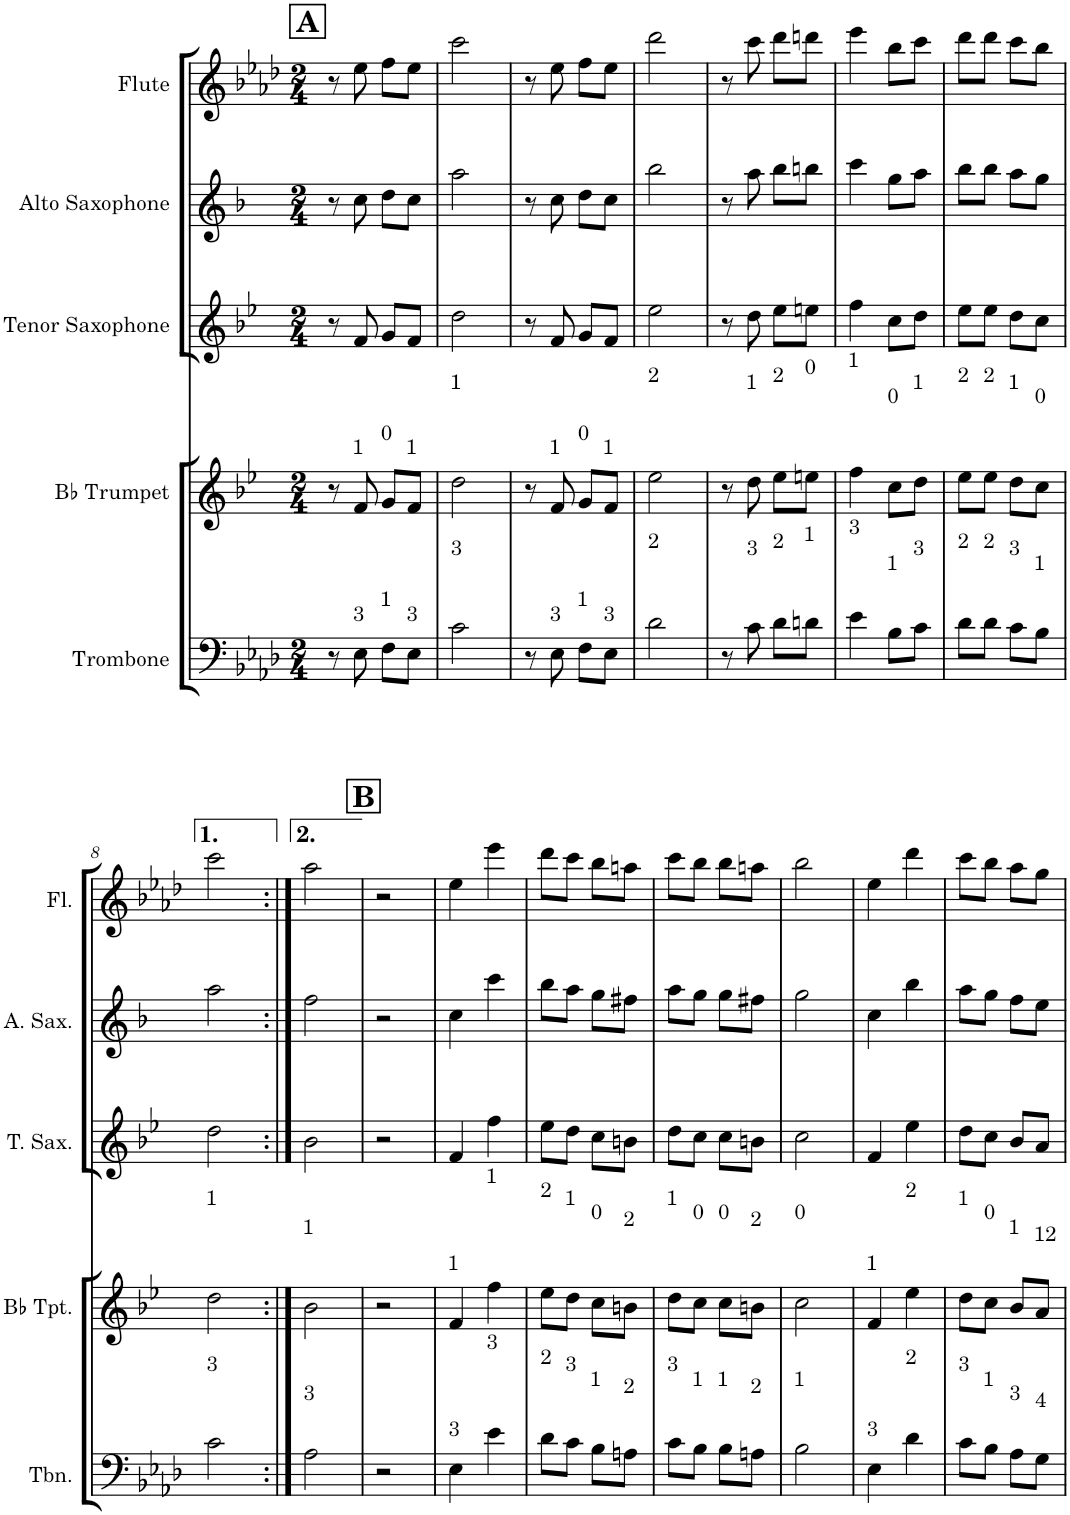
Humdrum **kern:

**kern	**kern	**kern	**kern	**kern
*part5	*part4	*part3	*part2	*part1
*staff5	*staff4	*staff3	*staff2	*staff1
*I"Trombone	*I"Bb Trumpet	*I"Tenor Saxophone	*I"Alto Saxophone	*I"Flute
*I'Tbn.	*I'Bb Tpt.	*I'T. Sax.	*I'A. Sax.	*I'Fl.
*clefF4	*clefG2	*clefG2	*clefG2	*clefG2
*	*Trd1c2	*Trd8c14	*Trd5c9	*
*k[b-e-a-d-]	*k[b-e-]	*k[b-e-]	*k[b-]	*k[b-e-a-d-]
*M2/4	*M2/4	*M2/4	*M2/4	*M2/4
!!LO:REH:place=s1:a:B:cj:fs=14:t=A
=1	=1	=1	=1	=1
8r	8r	8r	8r	8r
!	!LO:TX:a:t=1	!	!	!
!LO:TX:a:t=3	!	!	!	!
8E-\	8f/	8f/	8cc\	8ee-\
!	!LO:TX:a:t=0	!	!	!
!LO:TX:a:t=1	!	!	!	!
8F\L	8g/L	8g/L	8dd\L	8ff\L
!	!LO:TX:a:t=1	!	!	!
!LO:TX:a:t=3	!	!	!	!
8E-\J	8f/J	8f/J	8cc\J	8ee-\J
=2	=2	=2	=2	=2
!	!LO:TX:a:t=1	!	!	!
!LO:TX:a:t=3	!	!	!	!
2c\	2dd\	2dd\	2aa\	2ccc\
=3	=3	=3	=3	=3
8r	8r	8r	8r	8r
!	!LO:TX:a:t=1	!	!	!
!LO:TX:a:t=3	!	!	!	!
8E-\	8f/	8f/	8cc\	8ee-\
!	!LO:TX:a:t=0	!	!	!
!LO:TX:a:t=1	!	!	!	!
8F\L	8g/L	8g/L	8dd\L	8ff\L
!	!LO:TX:a:t=1	!	!	!
!LO:TX:a:t=3	!	!	!	!
8E-\J	8f/J	8f/J	8cc\J	8ee-\J
=4	=4	=4	=4	=4
!	!LO:TX:a:t=2	!	!	!
!LO:TX:a:t=2	!	!	!	!
2d-\	2ee-\	2ee-\	2bb-\	2ddd-\
=5	=5	=5	=5	=5
8r	8r	8r	8r	8r
!	!LO:TX:a:t=1	!	!	!
!LO:TX:a:t=3	!	!	!	!
8c\	8dd\	8dd\	8aa\	8ccc\
!	!LO:TX:a:t=2	!	!	!
!LO:TX:a:t=2	!	!	!	!
8d-\L	8ee-\L	8ee-\L	8bb-\L	8ddd-\L
!	!LO:TX:a:t=0	!	!	!
!LO:TX:a:t=1	!	!	!	!
8dn\J	8een\J	8een\J	8bbn\J	8dddn\J
=6	=6	=6	=6	=6
!	!LO:TX:a:t=1	!	!	!
!LO:TX:a:t=3	!	!	!	!
4e-\	4ff\	4ff\	4ccc\	4eee-\
!	!LO:TX:a:t=0	!	!	!
!LO:TX:a:t=1	!	!	!	!
8B-\L	8cc\L	8cc\L	8gg\L	8bb-\L
!	!LO:TX:a:t=1	!	!	!
!LO:TX:a:t=3	!	!	!	!
8c\J	8dd\J	8dd\J	8aa\J	8ccc\J
=7	=7	=7	=7	=7
!	!LO:TX:a:t=2	!	!	!
!LO:TX:a:t=2	!	!	!	!
8d-\L	8ee-\L	8ee-\L	8bb-\L	8ddd-\L
!	!LO:TX:a:t=2	!	!	!
!LO:TX:a:t=2	!	!	!	!
8d-\J	8ee-\J	8ee-\J	8bb-\J	8ddd-\J
!	!LO:TX:a:t=1	!	!	!
!LO:TX:a:t=3	!	!	!	!
8c\L	8dd\L	8dd\L	8aa\L	8ccc\L
!	!LO:TX:a:t=0	!	!	!
!LO:TX:a:t=1	!	!	!	!
8B-\J	8cc\J	8cc\J	8gg\J	8bb-\J
!!LO:LB:g=z
=8	=8	=8	=8	=8
!	!LO:TX:a:t=1	!	!	!
!LO:TX:a:t=3	!	!	!	!
2c\	2dd\	2dd\	2aa\	2ccc\
=9:|!	=9:|!	=9:|!	=9:|!	=9:|!
!	!LO:TX:a:t=1	!	!	!
!LO:TX:a:t=3	!	!	!	!
2A-\	2b-\	2b-\	2ff\	2aa-\
!!LO:REH:place=s1:a:B:cj:fs=14:t=B
=10	=10	=10	=10	=10
2r	2r	2r	2r	2r
=11	=11	=11	=11	=11
!	!LO:TX:a:t=1	!	!	!
!LO:TX:a:t=3	!	!	!	!
4E-\	4f/	4f/	4cc\	4ee-\
!	!LO:TX:a:t=1	!	!	!
!LO:TX:a:t=3	!	!	!	!
4e-\	4ff\	4ff\	4ccc\	4eee-\
=12	=12	=12	=12	=12
!	!LO:TX:a:t=2	!	!	!
!LO:TX:a:t=2	!	!	!	!
8d-\L	8ee-\L	8ee-\L	8bb-\L	8ddd-\L
!	!LO:TX:a:t=1	!	!	!
!LO:TX:a:t=3	!	!	!	!
8c\J	8dd\J	8dd\J	8aa\J	8ccc\J
!	!LO:TX:a:t=0	!	!	!
!LO:TX:a:t=1	!	!	!	!
8B-\L	8cc\L	8cc\L	8gg\L	8bb-\L
!	!LO:TX:a:t=2	!	!	!
!LO:TX:a:t=2	!	!	!	!
8An\J	8bn\J	8bn\J	8ff#X\J	8aan\J
=13	=13	=13	=13	=13
!	!LO:TX:a:t=1	!	!	!
!LO:TX:a:t=3	!	!	!	!
8c\L	8dd\L	8dd\L	8aa\L	8ccc\L
!	!LO:TX:a:t=0	!	!	!
!LO:TX:a:t=1	!	!	!	!
8B-\J	8cc\J	8cc\J	8gg\J	8bb-\J
!	!LO:TX:a:t=0	!	!	!
!LO:TX:a:t=1	!	!	!	!
8B-\L	8cc\L	8cc\L	8gg\L	8bb-\L
!	!LO:TX:a:t=2	!	!	!
!LO:TX:a:t=2	!	!	!	!
8An\J	8bn\J	8bn\J	8ff#X\J	8aan\J
=14	=14	=14	=14	=14
!	!LO:TX:a:t=0	!	!	!
!LO:TX:a:t=1	!	!	!	!
2B-\	2cc\	2cc\	2gg\	2bb-\
=15	=15	=15	=15	=15
!	!LO:TX:a:t=1	!	!	!
!LO:TX:a:t=3	!	!	!	!
4E-\	4f/	4f/	4cc\	4ee-\
!	!LO:TX:a:t=2	!	!	!
!LO:TX:a:t=2	!	!	!	!
4d-\	4ee-\	4ee-\	4bb-\	4ddd-\
=16	=16	=16	=16	=16
!	!LO:TX:a:t=1	!	!	!
!LO:TX:a:t=3	!	!	!	!
8c\L	8dd\L	8dd\L	8aa\L	8ccc\L
!	!LO:TX:a:t=0	!	!	!
!LO:TX:a:t=1	!	!	!	!
8B-\J	8cc\J	8cc\J	8gg\J	8bb-\J
!	!LO:TX:a:t=1	!	!	!
!LO:TX:a:t=3	!	!	!	!
8A-\L	8b-/L	8b-/L	8ff\L	8aa-\L
!	!LO:TX:a:t=12	!	!	!
!LO:TX:a:t=4	!	!	!	!
8G\J	8a/J	8a/J	8ee\J	8gg\J
=	=	=	=	=
*-	*-	*-	*-	*-
